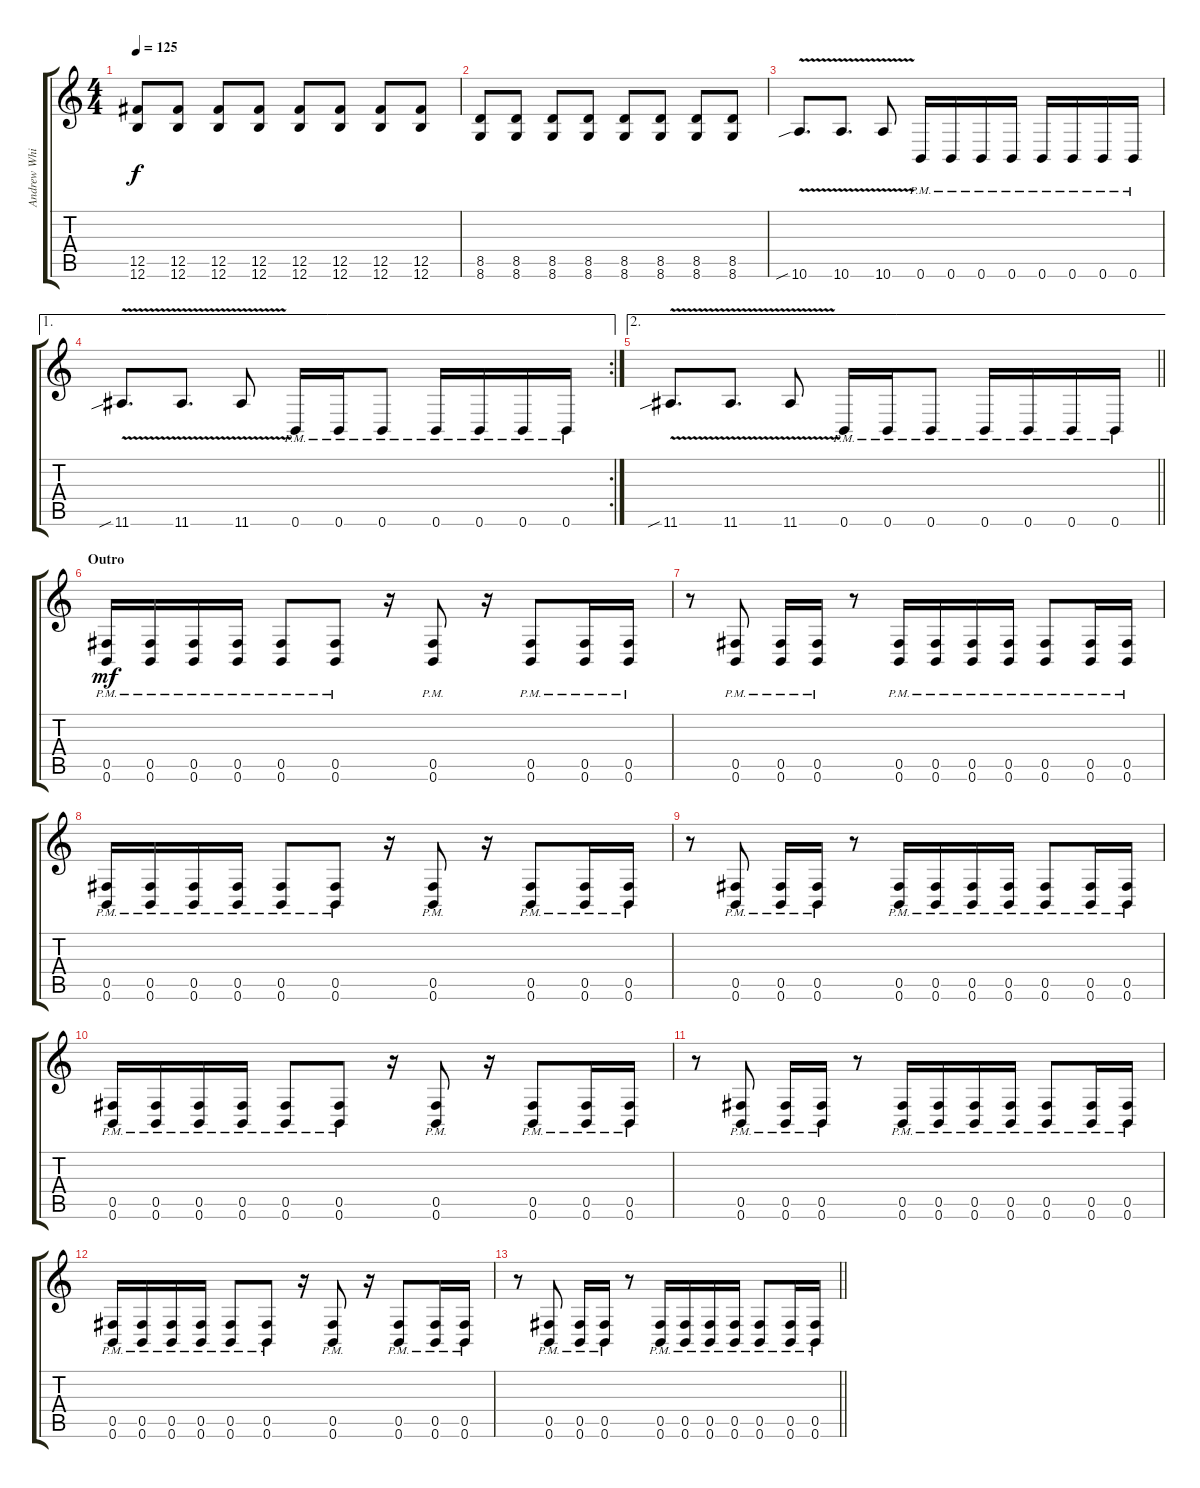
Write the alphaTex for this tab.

\track ("Andrew Whiting" "Andrew Whi") {instrument distortionguitar}
\staff {score tabs}
\tuning (Db4 Ab3 E3 B2 Gb2 B1) {hide}
\ts (4 4)
\tempo 125
\clef g2
\ks c
(12.5 12.6).8{dy f} (12.5 12.6).8 (12.5 12.6).8 (12.5 12.6).8 (12.5 12.6).8 (12.5 12.6).8 (12.5 12.6).8 (12.5 12.6).8 |
(8.5 8.6).8 (8.5 8.6).8 (8.5 8.6).8 (8.5 8.6).8 (8.5 8.6).8 (8.5 8.6).8 (8.5 8.6).8 (8.5 8.6).8 |
10.6{v sib}.8{d} 10.6{v}.8{d} 10.6{v}.8 0.6{pm}.16 0.6{pm}.16 0.6{pm}.16 0.6{pm}.16 0.6{pm}.16 0.6{pm}.16 0.6{pm}.16 0.6{pm}.16 |
\ae 1
\rc 2
11.6{v sib}.8{d} 11.6{v}.8{d} 11.6{v}.8 0.6{pm}.16 0.6{pm}.16 0.6{pm}.8 0.6{pm}.16 0.6{pm}.16 0.6{pm}.16 0.6{pm}.16 |
\ae 2
\barLineRight lightlight
11.6{v sib}.8{d} 11.6{v}.8{d} 11.6{v}.8 0.6{pm}.16 0.6{pm}.16 0.6{pm}.8 0.6{pm}.16 0.6{pm}.16 0.6{pm}.16 0.6{pm}.16 |
\section ("" "Outro")
(0.5{pm} 0.6{pm}).16{dy mf} (0.5{pm} 0.6{pm}).16 (0.5{pm} 0.6{pm}).16 (0.5{pm} 0.6{pm}).16 (0.5{pm} 0.6{pm}).8 (0.5{pm} 0.6{pm}).8 r.16 (0.5{pm} 0.6{pm}).8 r.16 (0.5{pm} 0.6{pm}).8 (0.5{pm} 0.6{pm}).16 (0.5{pm} 0.6{pm}).16 |
r.8 (0.5{pm} 0.6{pm}).8 (0.5{pm} 0.6{pm}).16 (0.5{pm} 0.6{pm}).16 r.8 (0.5{pm} 0.6{pm}).16 (0.5{pm} 0.6{pm}).16 (0.5{pm} 0.6{pm}).16 (0.5{pm} 0.6{pm}).16 (0.5{pm} 0.6{pm}).8 (0.5{pm} 0.6{pm}).16 (0.5{pm} 0.6{pm}).16 |
(0.5{pm} 0.6{pm}).16 (0.5{pm} 0.6{pm}).16 (0.5{pm} 0.6{pm}).16 (0.5{pm} 0.6{pm}).16 (0.5{pm} 0.6{pm}).8 (0.5{pm} 0.6{pm}).8 r.16 (0.5{pm} 0.6{pm}).8 r.16 (0.5{pm} 0.6{pm}).8 (0.5{pm} 0.6{pm}).16 (0.5{pm} 0.6{pm}).16 |
r.8 (0.5{pm} 0.6{pm}).8 (0.5{pm} 0.6{pm}).16 (0.5{pm} 0.6{pm}).16 r.8 (0.5{pm} 0.6{pm}).16 (0.5{pm} 0.6{pm}).16 (0.5{pm} 0.6{pm}).16 (0.5{pm} 0.6{pm}).16 (0.5{pm} 0.6{pm}).8 (0.5{pm} 0.6{pm}).16 (0.5{pm} 0.6{pm}).16 |
(0.5{pm} 0.6{pm}).16 (0.5{pm} 0.6{pm}).16 (0.5{pm} 0.6{pm}).16 (0.5{pm} 0.6{pm}).16 (0.5{pm} 0.6{pm}).8 (0.5{pm} 0.6{pm}).8 r.16 (0.5{pm} 0.6{pm}).8 r.16 (0.5{pm} 0.6{pm}).8 (0.5{pm} 0.6{pm}).16 (0.5{pm} 0.6{pm}).16 |
r.8 (0.5{pm} 0.6{pm}).8 (0.5{pm} 0.6{pm}).16 (0.5{pm} 0.6{pm}).16 r.8 (0.5{pm} 0.6{pm}).16 (0.5{pm} 0.6{pm}).16 (0.5{pm} 0.6{pm}).16 (0.5{pm} 0.6{pm}).16 (0.5{pm} 0.6{pm}).8 (0.5{pm} 0.6{pm}).16 (0.5{pm} 0.6{pm}).16 |
(0.5{pm} 0.6{pm}).16 (0.5{pm} 0.6{pm}).16 (0.5{pm} 0.6{pm}).16 (0.5{pm} 0.6{pm}).16 (0.5{pm} 0.6{pm}).8 (0.5{pm} 0.6{pm}).8 r.16 (0.5{pm} 0.6{pm}).8 r.16 (0.5{pm} 0.6{pm}).8 (0.5{pm} 0.6{pm}).16 (0.5{pm} 0.6{pm}).16 |
\barLineRight lightlight
r.8 (0.5{pm} 0.6{pm}).8 (0.5{pm} 0.6{pm}).16 (0.5{pm} 0.6{pm}).16 r.8 (0.5{pm} 0.6{pm}).16 (0.5{pm} 0.6{pm}).16 (0.5{pm} 0.6{pm}).16 (0.5{pm} 0.6{pm}).16 (0.5{pm} 0.6{pm}).8 (0.5{pm} 0.6{pm}).16 (0.5{pm} 0.6{pm}).16
